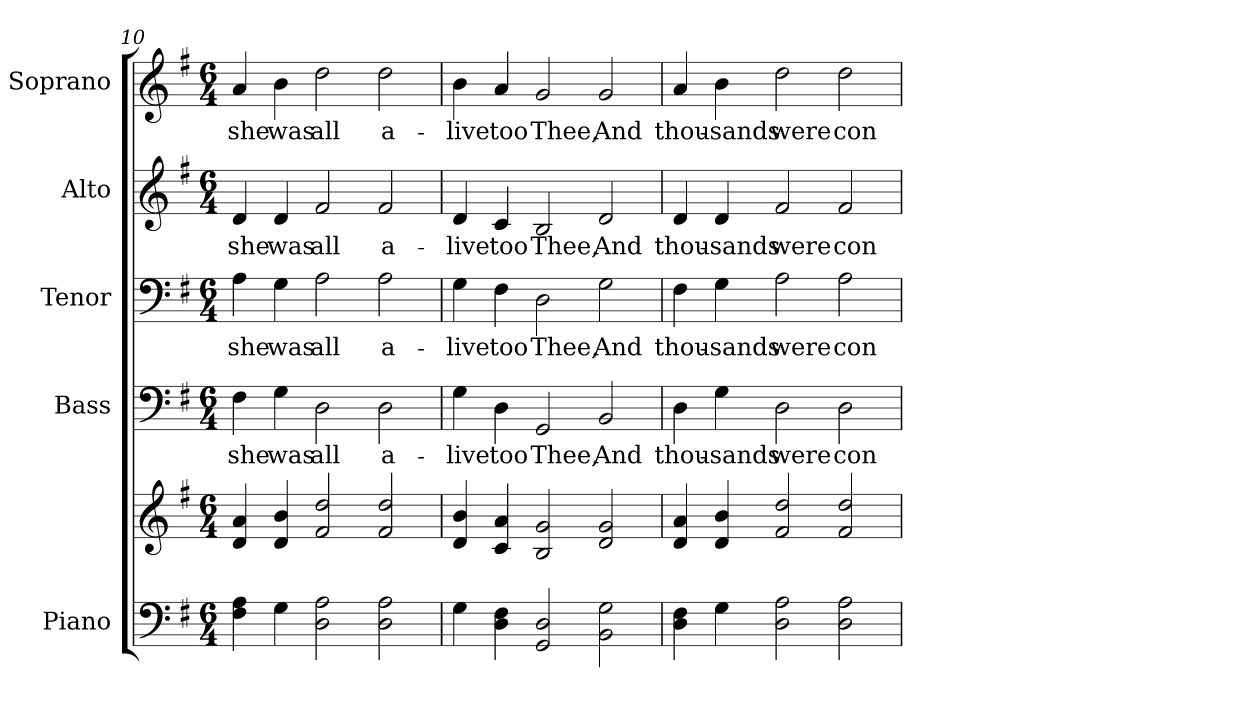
**kern	**kern	**kern	**text	**kern	**text	**kern	**text	**kern	**text
*part5	*part5	*part4	*part4	*part3	*part3	*part2	*part2	*part1	*part1
*staff6	*staff5	*staff4	*staff4	*staff3	*staff3	*staff2	*staff2	*staff1	*staff1
*I"Piano	*	*I"Bass	*	*I"Tenor	*	*I"Alto	*	*I"Soprano	*
*I'Pno.	*	*I'B.	*	*I'T.	*	*I'A.	*	*I'S.	*
*clefF4	*clefG2	*clefF4	*	*clefF4	*	*clefG2	*	*clefG2	*
*k[f#]	*k[f#]	*k[f#]	*	*k[f#]	*	*k[f#]	*	*k[f#]	*
*G:	*G:	*G:	*	*G:	*	*G:	*	*G:	*
*M6/4	*M6/4	*M6/4	*	*M6/4	*	*M6/4	*	*M6/4	*
=10	=10	=10	=10	=10	=10	=10	=10	=10	=10
!	!	!	!LO:LY:b:color=#000000	!	!	!	!	!	!
!	!	!	!	!	!LO:LY:b:color=#000000	!	!	!	!
!	!	!	!	!	!	!	!LO:LY:b:color=#000000	!	!
!	!	!	!	!	!	!	!	!	!LO:LY:b:color=#000000
4F#i\ 4Ai	4di/ 4ai	4F#i\	she	4Ai\	she	4di/	she	4ai/	she
!	!	!	!LO:LY:b:color=#000000	!	!	!	!	!	!
!	!	!	!	!	!LO:LY:b:color=#000000	!	!	!	!
!	!	!	!	!	!	!	!LO:LY:b:color=#000000	!	!
!	!	!	!	!	!	!	!	!	!LO:LY:b:color=#000000
4Gi\	4di/ 4bi	4Gi\	was	4Gi\	was	4di/	was	4bi\	was
!	!	!	!LO:LY:b:color=#000000	!	!	!	!	!	!
!	!	!	!	!	!LO:LY:b:color=#000000	!	!	!	!
!	!	!	!	!	!	!	!LO:LY:b:color=#000000	!	!
!	!	!	!	!	!	!	!	!	!LO:LY:b:color=#000000
2Di\ 2Ai	2f#i/ 2ddi	2Di\	all	2Ai\	all	2f#i/	all	2ddi\	all
!	!	!	!LO:LY:b:color=#000000	!	!	!	!	!	!
!	!	!	!	!	!LO:LY:b:color=#000000	!	!	!	!
!	!	!	!	!	!	!	!LO:LY:b:color=#000000	!	!
!	!	!	!	!	!	!	!	!	!LO:LY:b:color=#000000
2Di\ 2Ai	2f#i/ 2ddi	2Di\	a-	2Ai\	a-	2f#i/	a-	2ddi\	a-
!!LO:PB:g=z
=11	=11	=11	=11	=11	=11	=11	=11	=11	=11
!	!	!	!LO:LY:b:color=#000000	!	!	!	!	!	!
!	!	!	!	!	!LO:LY:b:color=#000000	!	!	!	!
!	!	!	!	!	!	!	!LO:LY:b:color=#000000	!	!
!	!	!	!	!	!	!	!	!	!LO:LY:b:color=#000000
4Gi\	4di/ 4bi	4Gi\	-live	4Gi\	-live	4di/	-live	4bi\	-live
!	!	!	!LO:LY:b:color=#000000	!	!	!	!	!	!
!	!	!	!	!	!LO:LY:b:color=#000000	!	!	!	!
!	!	!	!	!	!	!	!LO:LY:b:color=#000000	!	!
!	!	!	!	!	!	!	!	!	!LO:LY:b:color=#000000
4Di\ 4F#i	4ci/ 4ai	4Di\	too	4F#i\	too	4ci/	too	4ai/	too
!	!	!	!LO:LY:b:color=#000000	!	!	!	!	!	!
!	!	!	!	!	!LO:LY:b:color=#000000	!	!	!	!
!	!	!	!	!	!	!	!LO:LY:b:color=#000000	!	!
!	!	!	!	!	!	!	!	!	!LO:LY:b:color=#000000
2GGi/ 2Di	2Bi/ 2gi	2GGi/	Thee,	2Di\	Thee,	2Bi/	Thee,	2gi/	Thee,
!	!	!	!LO:LY:b:color=#000000	!	!	!	!	!	!
!	!	!	!	!	!LO:LY:b:color=#000000	!	!	!	!
!	!	!	!	!	!	!	!LO:LY:b:color=#000000	!	!
!	!	!	!	!	!	!	!	!	!LO:LY:b:color=#000000
2BBi\ 2Gi	2di/ 2gi	2BBi/	And	2Gi\	And	2di/	And	2gi/	And
=12	=12	=12	=12	=12	=12	=12	=12	=12	=12
!	!	!	!LO:LY:b:color=#000000	!	!	!	!	!	!
!	!	!	!	!	!LO:LY:b:color=#000000	!	!	!	!
!	!	!	!	!	!	!	!LO:LY:b:color=#000000	!	!
!	!	!	!	!	!	!	!	!	!LO:LY:b:color=#000000
4Di\ 4F#i	4di/ 4ai	4Di\	thou-	4F#i\	thou-	4di/	thou-	4ai/	thou-
!	!	!	!LO:LY:b:color=#000000	!	!	!	!	!	!
!	!	!	!	!	!LO:LY:b:color=#000000	!	!	!	!
!	!	!	!	!	!	!	!LO:LY:b:color=#000000	!	!
!	!	!	!	!	!	!	!	!	!LO:LY:b:color=#000000
4Gi\	4di/ 4bi	4Gi\	-sands	4Gi\	-sands	4di/	-sands	4bi\	-sands
!	!	!	!LO:LY:b:color=#000000	!	!	!	!	!	!
!	!	!	!	!	!LO:LY:b:color=#000000	!	!	!	!
!	!	!	!	!	!	!	!LO:LY:b:color=#000000	!	!
!	!	!	!	!	!	!	!	!	!LO:LY:b:color=#000000
2Di\ 2Ai	2f#i/ 2ddi	2Di\	were	2Ai\	were	2f#i/	were	2ddi\	were
!	!	!	!LO:LY:b:color=#000000	!	!	!	!	!	!
!	!	!	!	!	!LO:LY:b:color=#000000	!	!	!	!
!	!	!	!	!	!	!	!LO:LY:b:color=#000000	!	!
!	!	!	!	!	!	!	!	!	!LO:LY:b:color=#000000
2Di\ 2Ai	2f#i/ 2ddi	2Di\	con-	2Ai\	con-	2f#i/	con-	2ddi\	con-
=	=	=	=	=	=	=	=	=	=
*-	*-	*-	*-	*-	*-	*-	*-	*-	*-
